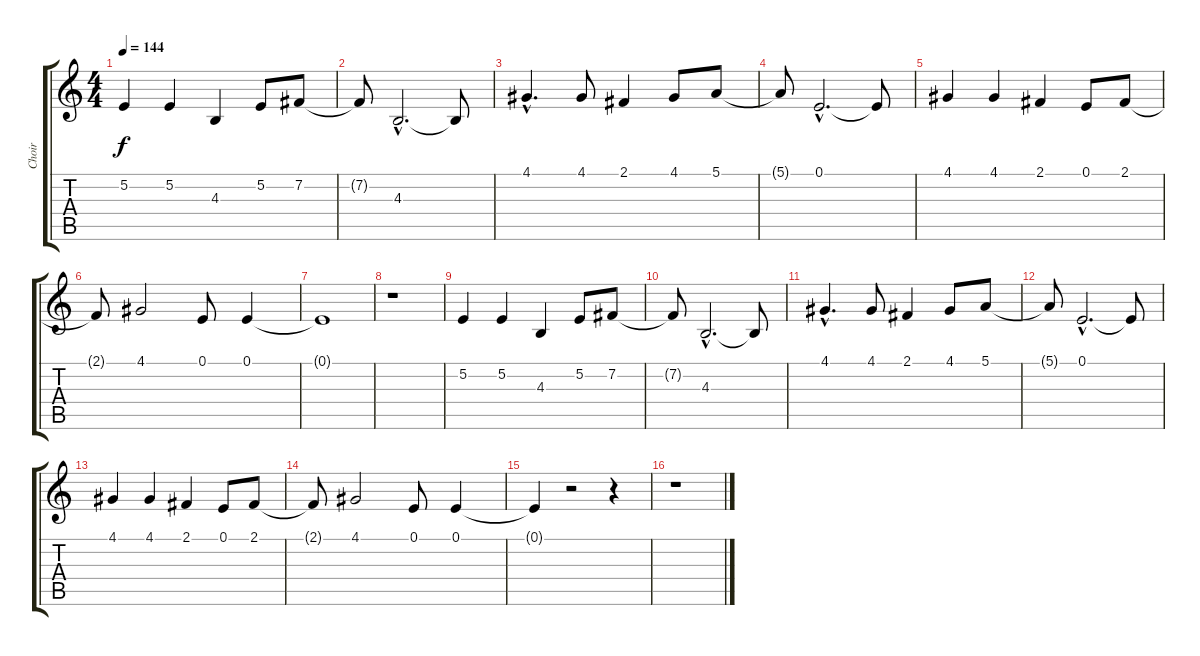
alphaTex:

\track ("Choir" "Choir") {instrument brasssection}
\staff {score tabs}
\tuning (E4 B3 G3 D3 A2 E2) {hide}
\ts (4 4)
\tempo 144
\clef g2
\ks c
5.2.4{dy f} 5.2.4 4.3.4 5.2.8 7.2.8 |
7.2{t}.8 4.3{hac}.2{d} 4.3{t}.8 |
4.1{hac}.4{d} 4.1.8 2.1.4 4.1.8 5.1.8 |
5.1{t}.8 0.1{hac}.2{d} 0.1{t}.8 |
4.1.4 4.1.4 2.1.4 0.1.8 2.1.8 |
2.1{t}.8 4.1.2 0.1.8 0.1.4 |
0.1{t}.1 |
r.1 |
5.2.4 5.2.4 4.3.4 5.2.8 7.2.8 |
7.2{t}.8 4.3{hac}.2{d} 4.3{t}.8 |
4.1{hac}.4{d} 4.1.8 2.1.4 4.1.8 5.1.8 |
5.1{t}.8 0.1{hac}.2{d} 0.1{t}.8 |
4.1.4 4.1.4 2.1.4 0.1.8 2.1.8 |
2.1{t}.8 4.1.2 0.1.8 0.1.4 |
0.1{t}.4 r.2 r.4 |
r.1
